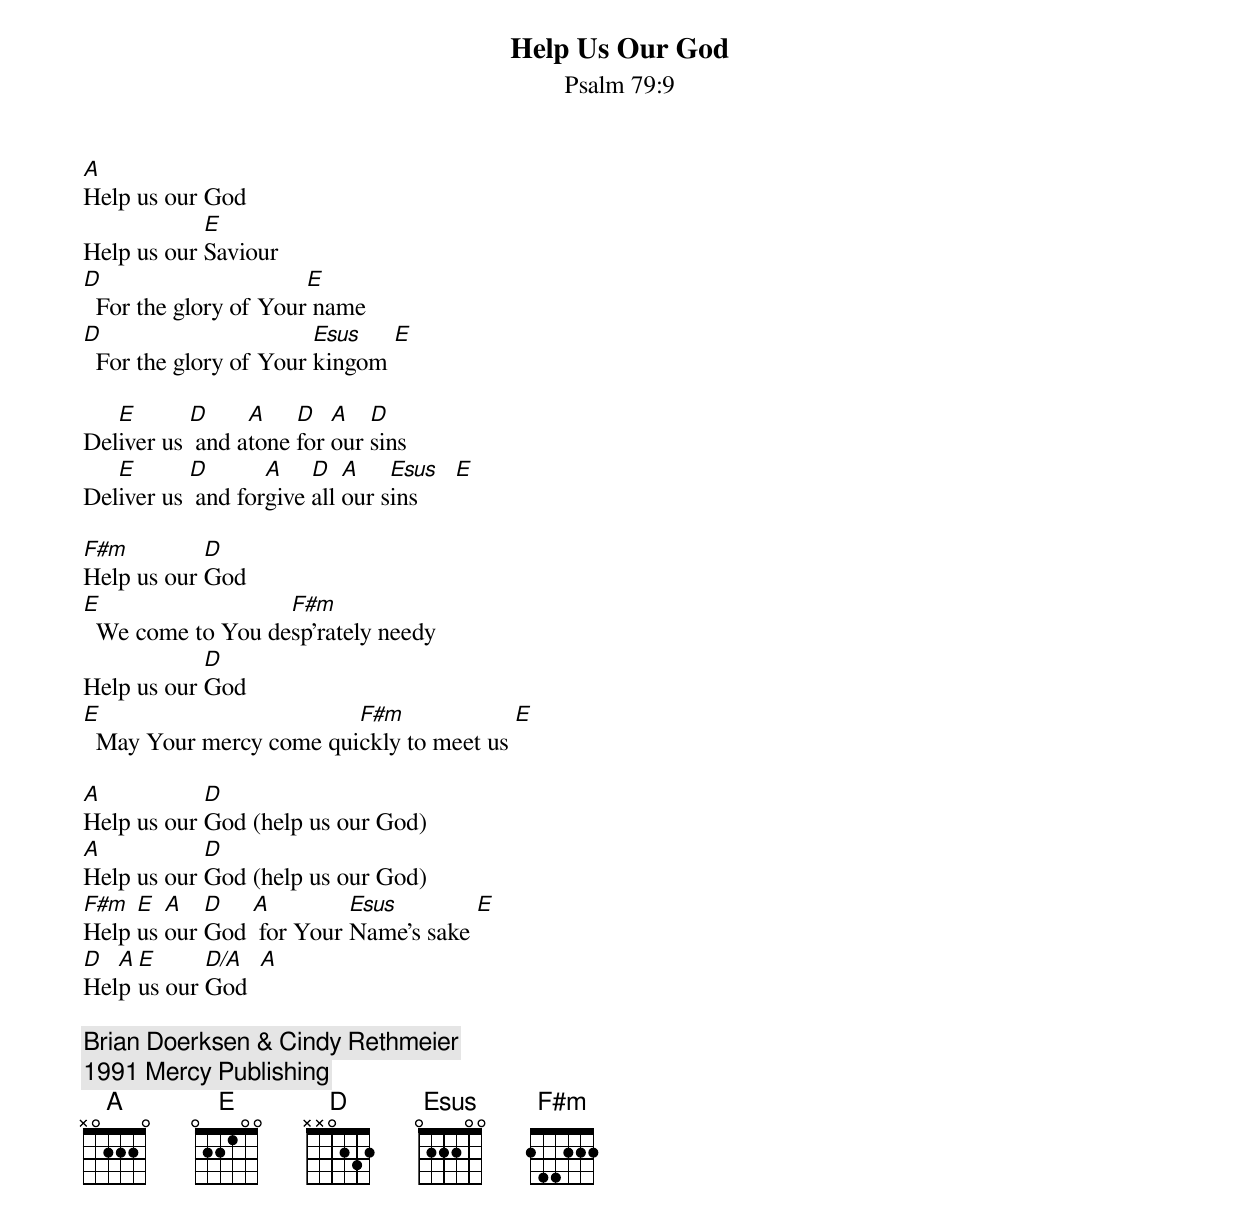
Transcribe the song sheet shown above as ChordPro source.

{title:Help Us Our God}
{subtitle:Psalm 79:9}
[A]Help us our God
Help us our [E]Saviour
[D]  For the glory of Your[E] name
[D]  For the glory of Your [Esus]kingom [E]

Del[E]iver us [D] and a[A]tone [D]for [A]our [D]sins
Del[E]iver us [D] and for[A]give [D]all [A]our s[Esus]ins      [E]

[F#m]Help us our [D]God
[E]  We come to You de[F#m]sp'rately needy
Help us our [D]God
[E]  May Your mercy come qui[F#m]ckly to meet us [E]

[A]Help us our [D]God (help us our God)
[A]Help us our [D]God (help us our God)
[F#m]Help [E]us [A]our [D]God [A] for Your [Esus]Name's sake [E]
[D]Hel[A]p [E]us our [D/A]God  [A]

{comment:Brian Doerksen & Cindy Rethmeier}
{comment:1991 Mercy Publishing}
